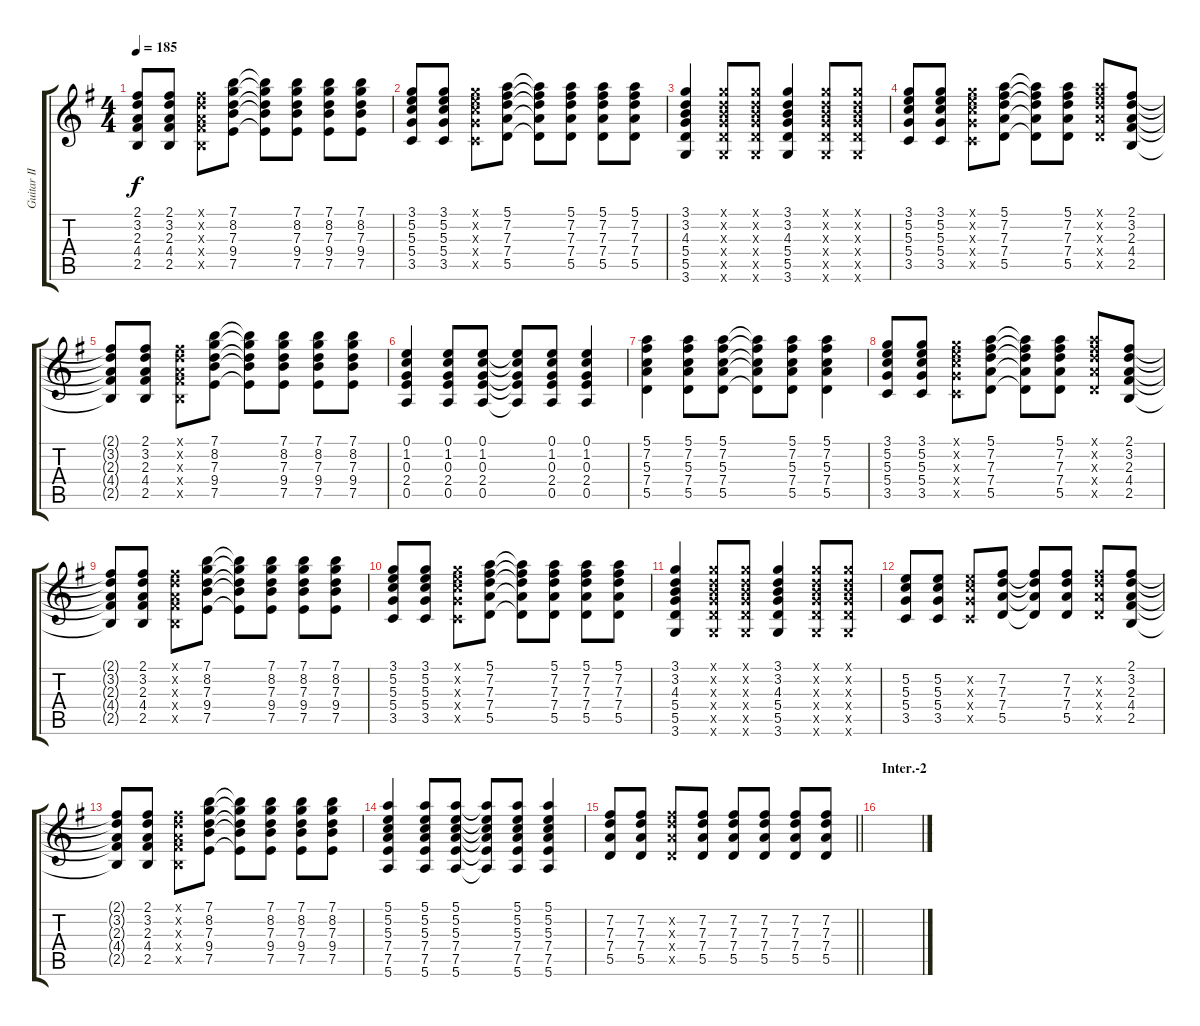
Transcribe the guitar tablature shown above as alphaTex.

\track ("Guitar II" "Guitar II") {instrument overdrivenguitar}
\staff {score tabs}
\tuning (E4 B3 G3 D3 A2 E2) {hide}
\ts (4 4)
\tempo 185
\clef g2
\ks g
(2.1{t} 3.2{t} 2.3{t} 4.4{t} 2.5{t}).8{dy f} (2.1 3.2 2.3 4.4 2.5).8 (2.1{x} 3.2{x} 2.3{x} 4.4{x} 2.5{x}).8 (7.1 8.2 7.3 9.4 7.5).8 (7.1{t} 8.2{t} 7.3{t} 9.4{t} 7.5{t}).8 (7.1 8.2 7.3 9.4 7.5).8 (7.1 8.2 7.3 9.4 7.5).8 (7.1 8.2 7.3 9.4 7.5).8 |
(3.1 5.2 5.3 5.4 3.5).8 (3.1 5.2 5.3 5.4 3.5).8 (3.1{x} 5.2{x} 5.3{x} 5.4{x} 3.5{x}).8 (5.1 7.2 7.3 7.4 5.5).8 (5.1{t} 7.2{t} 7.3{t} 7.4{t} 5.5{t}).8 (5.1 7.2 7.3 7.4 5.5).8 (5.1 7.2 7.3 7.4 5.5).8 (5.1 7.2 7.3 7.4 5.5).8 |
(3.1 3.2 4.3 5.4 5.5 3.6).4 (3.1{x} 3.2{x} 4.3{x} 5.4{x} 5.5{x} 3.6{x}).8 (3.1{x} 3.2{x} 4.3{x} 5.4{x} 5.5{x} 3.6{x}).8 (3.1 3.2 4.3 5.4 5.5 3.6).4 (3.1{x} 3.2{x} 4.3{x} 5.4{x} 5.5{x} 3.6{x}).8 (3.1{x} 3.2{x} 4.3{x} 5.4{x} 5.5{x} 3.6{x}).8 |
(3.1 5.2 5.3 5.4 3.5).8 (3.1 5.2 5.3 5.4 3.5).8 (3.1{x} 5.2{x} 5.3{x} 5.4{x} 3.5{x}).8 (5.1 7.2 7.3 7.4 5.5).8 (5.1{t} 7.2{t} 7.3{t} 7.4{t} 5.5{t}).8 (5.1 7.2 7.3 7.4 5.5).8 (5.1{x} 7.2{x} 7.3{x} 7.4{x} 5.5{x}).8 (2.1 3.2 2.3 4.4 2.5).8 |
(2.1{t} 3.2{t} 2.3{t} 4.4{t} 2.5{t}).8 (2.1 3.2 2.3 4.4 2.5).8 (2.1{x} 3.2{x} 2.3{x} 4.4{x} 2.5{x}).8 (7.1 8.2 7.3 9.4 7.5).8 (7.1{t} 8.2{t} 7.3{t} 9.4{t} 7.5{t}).8 (7.1 8.2 7.3 9.4 7.5).8 (7.1 8.2 7.3 9.4 7.5).8 (7.1 8.2 7.3 9.4 7.5).8 |
(0.1 1.2 0.3 2.4 0.5).4 (0.1 1.2 0.3 2.4 0.5).8 (0.1 1.2 0.3 2.4 0.5).8 (0.1{t} 1.2{t} 0.3{t} 2.4{t} 0.5{t}).8 (0.1 1.2 0.3 2.4 0.5).8 (0.1 1.2 0.3 2.4 0.5).4 |
(5.1 7.2 5.3 7.4 5.5).4 (5.1 7.2 5.3 7.4 5.5).8 (5.1 7.2 5.3 7.4 5.5).8 (5.1{t} 7.2{t} 5.3{t} 7.4{t} 5.5{t}).8 (5.1 7.2 5.3 7.4 5.5).8 (5.1 7.2 5.3 7.4 5.5).4 |
(3.1 5.2 5.3 5.4 3.5).8 (3.1 5.2 5.3 5.4 3.5).8 (3.1{x} 5.2{x} 5.3{x} 5.4{x} 3.5{x}).8 (5.1 7.2 7.3 7.4 5.5).8 (5.1{t} 7.2{t} 7.3{t} 7.4{t} 5.5{t}).8 (5.1 7.2 7.3 7.4 5.5).8 (5.1{x} 7.2{x} 7.3{x} 7.4{x} 5.5{x}).8 (2.1 3.2 2.3 4.4 2.5).8 |
(2.1{t} 3.2{t} 2.3{t} 4.4{t} 2.5{t}).8 (2.1 3.2 2.3 4.4 2.5).8 (2.1{x} 3.2{x} 2.3{x} 4.4{x} 2.5{x}).8 (7.1 8.2 7.3 9.4 7.5).8 (7.1{t} 8.2{t} 7.3{t} 9.4{t} 7.5{t}).8 (7.1 8.2 7.3 9.4 7.5).8 (7.1 8.2 7.3 9.4 7.5).8 (7.1 8.2 7.3 9.4 7.5).8 |
(3.1 5.2 5.3 5.4 3.5).8 (3.1 5.2 5.3 5.4 3.5).8 (3.1{x} 5.2{x} 5.3{x} 5.4{x} 3.5{x}).8 (5.1 7.2 7.3 7.4 5.5).8 (5.1{t} 7.2{t} 7.3{t} 7.4{t} 5.5{t}).8 (5.1 7.2 7.3 7.4 5.5).8 (5.1 7.2 7.3 7.4 5.5).8 (5.1 7.2 7.3 7.4 5.5).8 |
(3.1 3.2 4.3 5.4 5.5 3.6).4 (3.1{x} 3.2{x} 4.3{x} 5.4{x} 5.5{x} 3.6{x}).8 (3.1{x} 3.2{x} 4.3{x} 5.4{x} 5.5{x} 3.6{x}).8 (3.1 3.2 4.3 5.4 5.5 3.6).4 (3.1{x} 3.2{x} 4.3{x} 5.4{x} 5.5{x} 3.6{x}).8 (3.1{x} 3.2{x} 4.3{x} 5.4{x} 5.5{x} 3.6{x}).8 |
(5.2 5.3 5.4 3.5).8 (5.2 5.3 5.4 3.5).8 (5.2{x} 5.3{x} 5.4{x} 3.5{x}).8 (7.2 7.3 7.4 5.5).8 (7.2{t} 7.3{t} 7.4{t} 5.5{t}).8 (7.2 7.3 7.4 5.5).8 (7.2{x} 7.3{x} 7.4{x} 5.5{x}).8 (2.1 3.2 2.3 4.4 2.5).8 |
(2.1{t} 3.2{t} 2.3{t} 4.4{t} 2.5{t}).8 (2.1 3.2 2.3 4.4 2.5).8 (2.1{x} 3.2{x} 2.3{x} 4.4{x} 2.5{x}).8 (7.1 8.2 7.3 9.4 7.5).8 (7.1{t} 8.2{t} 7.3{t} 9.4{t} 7.5{t}).8 (7.1 8.2 7.3 9.4 7.5).8 (7.1 8.2 7.3 9.4 7.5).8 (7.1 8.2 7.3 9.4 7.5).8 |
(5.1 5.2 5.3 7.4 7.5 5.6).4 (5.1 5.2 5.3 7.4 7.5 5.6).8 (5.1 5.2 5.3 7.4 7.5 5.6).8 (5.1{t} 5.2{t} 5.3{t} 7.4{t} 7.5{t} 5.6{t}).8 (5.1 5.2 5.3 7.4 7.5 5.6).8 (5.1 5.2 5.3 7.4 7.5 5.6).4 |
\barLineRight lightlight
(7.2 7.3 7.4 5.5).8 (7.2 7.3 7.4 5.5).8 (7.2{x} 7.3{x} 7.4{x} 5.5{x}).8 (7.2 7.3 7.4 5.5).8 (7.2 7.3 7.4 5.5).8 (7.2 7.3 7.4 5.5).8 (7.2 7.3 7.4 5.5).8 (7.2 7.3 7.4 5.5).8 |
\section ("" "Inter.-2")
